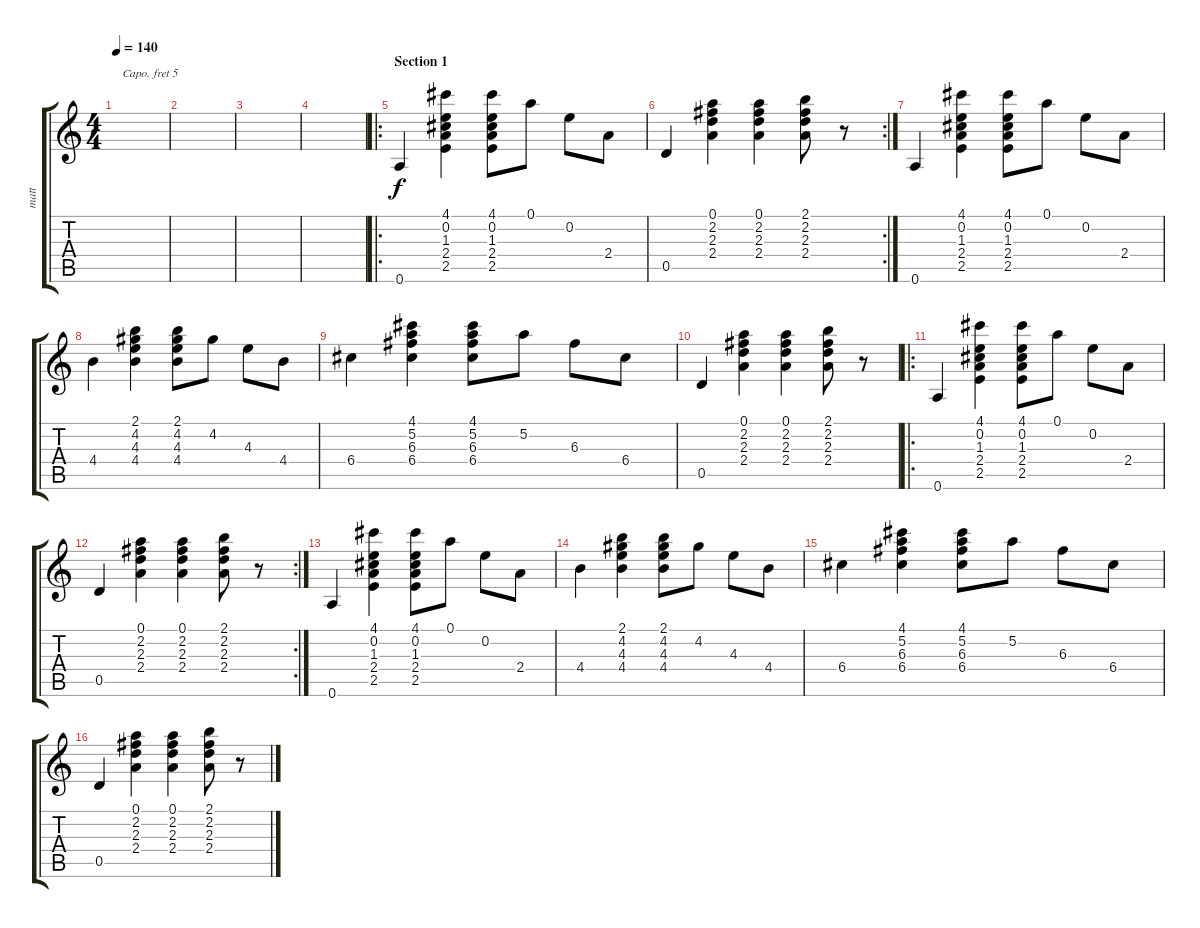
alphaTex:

\track ("matt" "matt") {instrument acousticguitarnylon}
\staff {score tabs}
\capo 5
\tuning (E4 B3 G3 D3 A2 E2) {hide}
\ts (4 4)
\tempo 140
\clef g2
\ks c
|
|
|
|
\ro
\section ("" "Section 1")
0.6.4 (4.1 0.2 1.3 2.4 2.5).4 (4.1 0.2 1.3 2.4 2.5).8 0.1.8 0.2.8 2.4.8 |
\rc 2
0.5.4 (0.1 2.2 2.3 2.4).4 (0.1 2.2 2.3 2.4).4 (2.1 2.2 2.3 2.4).8 r.8 |
0.6.4 (4.1 0.2 1.3 2.4 2.5).4 (4.1 0.2 1.3 2.4 2.5).8 0.1.8 0.2.8 2.4.8 |
4.4.4 (2.1 4.2 4.3 4.4).4 (2.1 4.2 4.3 4.4).8 4.2.8 4.3.8 4.4.8 |
6.4.4 (4.1 5.2 6.3 6.4).4 (4.1 5.2 6.3 6.4).8 5.2.8 6.3.8 6.4.8 |
0.5.4 (0.1 2.2 2.3 2.4).4 (0.1 2.2 2.3 2.4).4 (2.1 2.2 2.3 2.4).8 r.8 |
\ro
0.6.4 (4.1 0.2 1.3 2.4 2.5).4 (4.1 0.2 1.3 2.4 2.5).8 0.1.8 0.2.8 2.4.8 |
\rc 2
0.5.4 (0.1 2.2 2.3 2.4).4 (0.1 2.2 2.3 2.4).4 (2.1 2.2 2.3 2.4).8 r.8 |
0.6.4 (4.1 0.2 1.3 2.4 2.5).4 (4.1 0.2 1.3 2.4 2.5).8 0.1.8 0.2.8 2.4.8 |
4.4.4 (2.1 4.2 4.3 4.4).4 (2.1 4.2 4.3 4.4).8 4.2.8 4.3.8 4.4.8 |
6.4.4 (4.1 5.2 6.3 6.4).4 (4.1 5.2 6.3 6.4).8 5.2.8 6.3.8 6.4.8 |
0.5.4 (0.1 2.2 2.3 2.4).4 (0.1 2.2 2.3 2.4).4 (2.1 2.2 2.3 2.4).8 r.8
